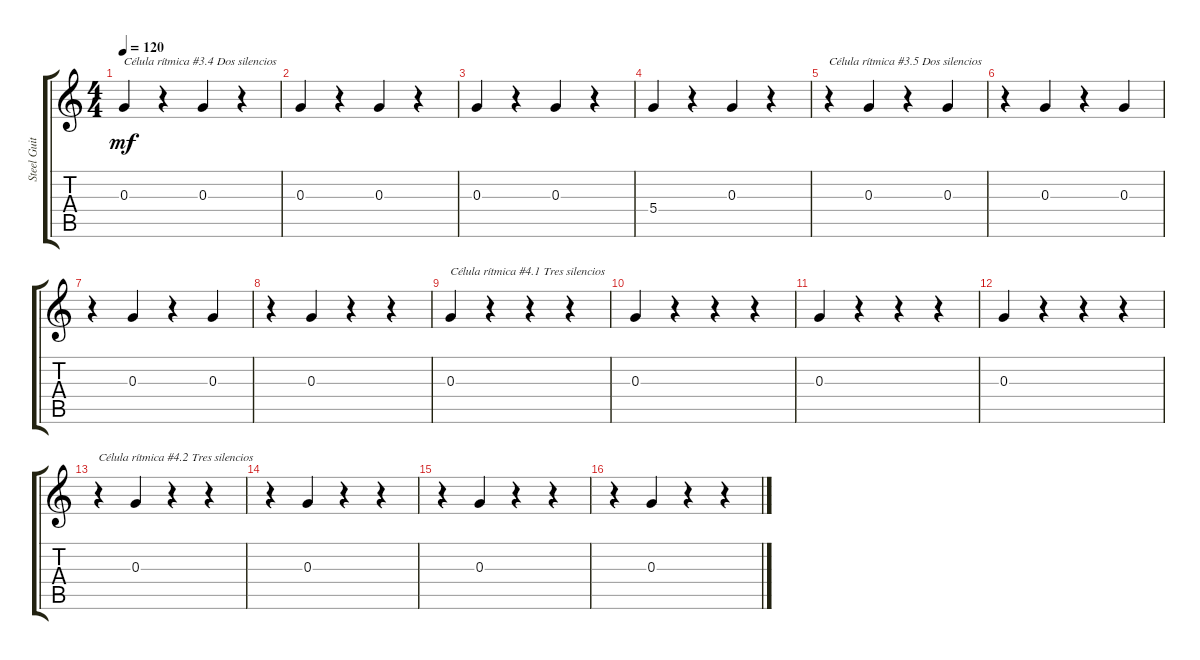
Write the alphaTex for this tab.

\track ("Steel Guitar" "Steel Guit") {instrument acousticguitarsteel}
\staff {score tabs}
\tuning (E4 B3 G3 D3 A2 E2) {hide}
\ts (4 4)
\tempo 120
\clef g2
\ks c
0.3.4{txt "Célula rítmica #3.4 Dos silencios" dy mf} r.4 0.3.4 r.4 |
0.3.4 r.4 0.3.4 r.4 |
0.3.4 r.4 0.3.4 r.4 |
5.4.4 r.4 0.3.4 r.4 |
r.4{txt "Célula rítmica #3.5 Dos silencios"} 0.3.4 r.4 0.3.4 |
r.4 0.3.4 r.4 0.3.4 |
r.4 0.3.4 r.4 0.3.4 |
r.4 0.3.4 r.4 r.4 |
0.3.4{txt "Célula rítmica #4.1 Tres silencios"} r.4 r.4 r.4 |
0.3.4 r.4 r.4 r.4 |
0.3.4 r.4 r.4 r.4 |
0.3.4 r.4 r.4 r.4 |
r.4{txt "Célula rítmica #4.2 Tres silencios"} 0.3.4 r.4 r.4 |
r.4 0.3.4 r.4 r.4 |
r.4 0.3.4 r.4 r.4 |
r.4 0.3.4 r.4 r.4
